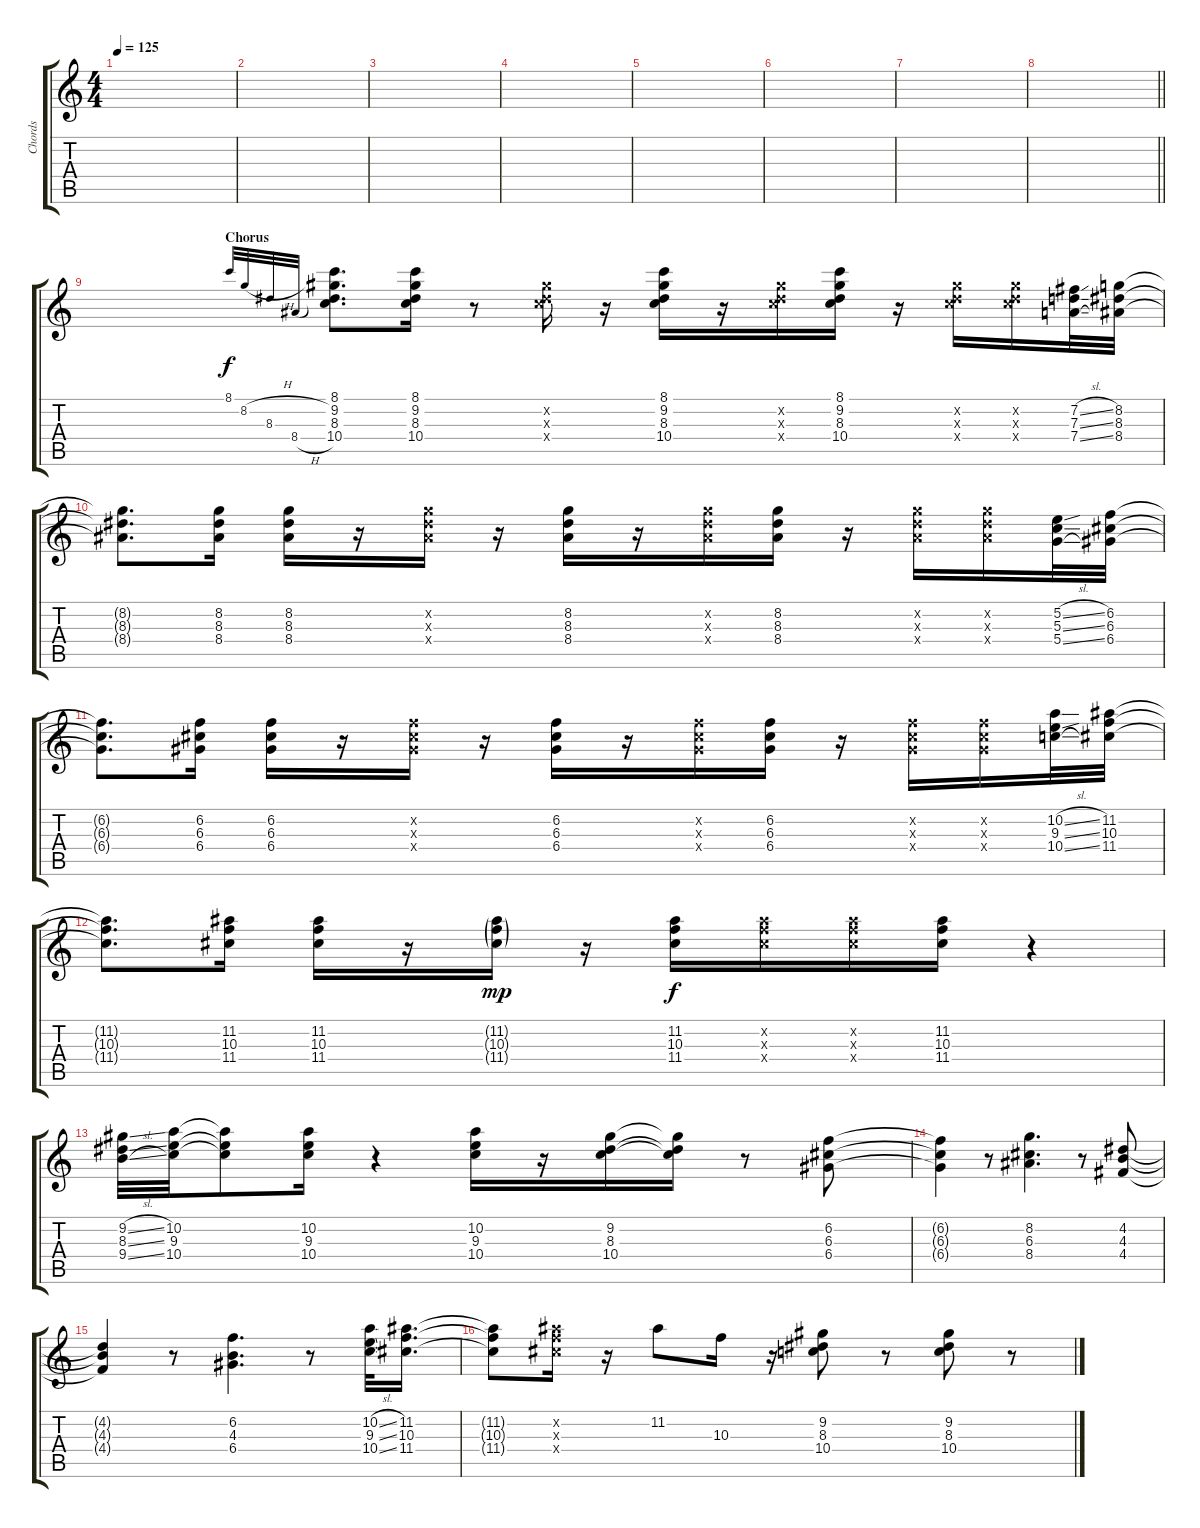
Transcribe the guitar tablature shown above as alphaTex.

\track ("Chords" "Chords") {instrument electricguitarjazz}
\staff {score tabs}
\tuning (E4 B3 G3 D3 A2 E2) {hide}
\ts (4 4)
\tempo 125
\clef g2
\ks c
|
|
|
|
|
|
|
\barLineRight lightlight
|
\section ("" "Chorus")
8.1.32{gr onbeat} 8.2{h}.32{gr onbeat} 8.3.32{gr onbeat} 8.4{h}.32{gr onbeat} (8.1 9.2 8.3 10.4).8{d} (8.1 9.2 8.3 10.4).16 r.8 (9.2{x} 8.3{x} 10.4{x}).16 r.16 (8.1 9.2 8.3 10.4).16 r.16 (9.2{x} 8.3{x} 10.4{x}).16 (8.1 9.2 8.3 10.4).16 r.16 (9.2{x} 8.3{x} 10.4{x}).16 (9.2{x} 8.3{x} 10.4{x}).16 (7.2{sl} 7.3{sl} 7.4{sl}).32 (8.2 8.3 8.4).32 |
(8.2{t} 8.3{t} 8.4{t}).8{d} (8.2 8.3 8.4).16 (8.2 8.3 8.4).16 r.16 (8.2{x} 8.3{x} 8.4{x}).16 r.16 (8.2 8.3 8.4).16 r.16 (8.2{x} 8.3{x} 8.4{x}).16 (8.2 8.3 8.4).16 r.16 (8.2{x} 8.3{x} 8.4{x}).16 (8.2{x} 8.3{x} 8.4{x}).16 (5.2{sl} 5.3{sl} 5.4{sl}).32 (6.2 6.3 6.4).32 |
(6.2{t} 6.3{t} 6.4{t}).8{d} (6.2 6.3 6.4).16 (6.2 6.3 6.4).16 r.16 (6.2{x} 6.3{x} 6.4{x}).16 r.16 (6.2 6.3 6.4).16 r.16 (6.2{x} 6.3{x} 6.4{x}).16 (6.2 6.3 6.4).16 r.16 (6.2{x} 6.3{x} 6.4{x}).16 (6.2{x} 6.3{x} 6.4{x}).16 (10.2{sl} 9.3{sl} 10.4{sl}).32 (11.2 10.3 11.4).32 |
(11.2{t} 10.3{t} 11.4{t}).8{d} (11.2 10.3 11.4).16 (11.2 10.3 11.4).16 r.16 (11.2{g} 10.3{g} 11.4{g}).16{dy mp} r.16 (11.2 10.3 11.4).16{dy f} (11.2{x} 10.3{x} 11.4{x}).16 (11.2{x} 10.3{x} 11.4{x}).16 (11.2 10.3 11.4).16 r.4 |
(9.2{sl} 8.3{sl} 9.4{sl}).32 (10.2 9.3 10.4).32 (10.2{t} 9.3{t} 10.4{t}).8 (10.2 9.3 10.4).16 r.4 (10.2 9.3 10.4).16 r.16 (9.2 8.3 10.4).16 (9.2{t} 8.3{t} 10.4{t}).16 r.8 (6.2 6.3 6.4).8 |
(6.2{t} 6.3{t} 6.4{t}).4 r.8 (8.2 6.3 8.4).4{d} r.8 (4.2 4.3 4.4).8 |
(4.2{t} 4.3{t} 4.4{t}).4 r.8 (6.2 4.3 6.4).4{d} r.8 (10.2{sl} 9.3{sl} 10.4{sl}).32 (11.2 10.3 11.4).16{d} |
(11.2{t} 10.3{t} 11.4{t}).8 (11.2{x} 10.3{x} 11.4{x}).16 r.16 11.2.8 10.3.16 r.16 (9.2 8.3 10.4).8 r.8 (9.2 8.3 10.4).8 r.8
